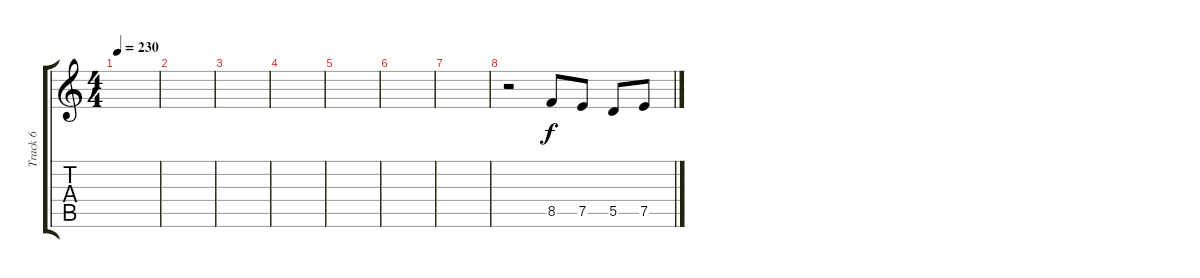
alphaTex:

\track ("Track 6" "Track 6") {instrument distortionguitar}
\staff {score tabs}
\tuning (E4 B3 G3 D3 A2 E2) {hide}
\ts (4 4)
\tempo 230
\clef g2
\ks c
|
|
|
|
|
|
|
r.2 8.5.8 7.5.8 5.5.8 7.5.8
